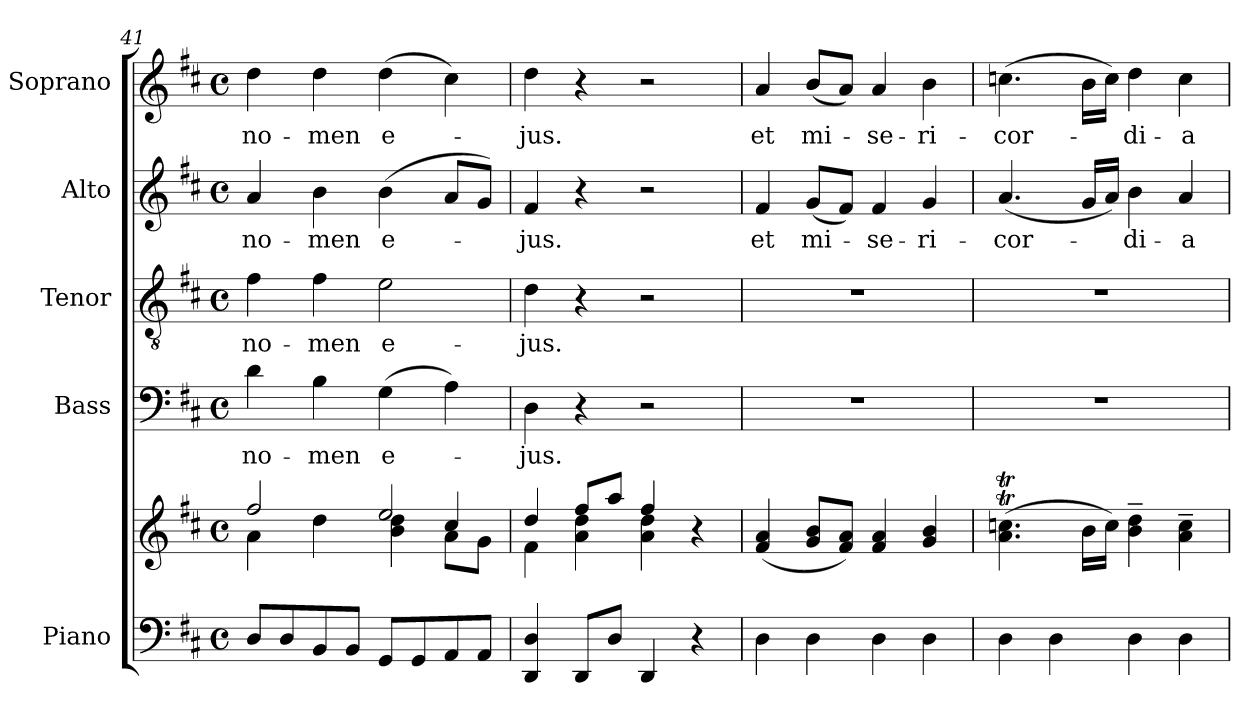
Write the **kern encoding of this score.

**kern	**kern	**kern	**text	**kern	**text	**kern	**text	**kern	**text
*part5	*part5	*part4	*part4	*part3	*part3	*part2	*part2	*part1	*part1
*staff6	*staff5	*staff4	*staff4	*staff3	*staff3	*staff2	*staff2	*staff1	*staff1
*I"Piano	*	*I"Bass	*	*I"Tenor	*	*I"Alto	*	*I"Soprano	*
*I'Pno.	*	*I'B.	*	*I'T.	*	*I'A.	*	*I'S.	*
*clefF4	*clefG2	*clefF4	*	*clefGv2	*	*clefG2	*	*clefG2	*
*	*	*	*	*ITrd7c12	*	*	*	*	*
*k[f#c#]	*k[f#c#]	*k[f#c#]	*	*k[f#c#]	*	*k[f#c#]	*	*k[f#c#]	*
*D:	*D:	*D:	*	*D:	*	*D:	*	*D:	*
*M4/4	*M4/4	*M4/4	*	*M4/4	*	*M4/4	*	*M4/4	*
*met(c)	*met(c)	*met(c)	*	*met(c)	*	*met(c)	*	*met(c)	*
=41	=41	=41	=41	=41	=41	=41	=41	=41	=41
*	*^	*	*	*	*	*	*	*	*
*	*	*^	*	*	*	*	*	*	*	*
!	!	!	!	!	!LO:LY:b:color=#000000	!	!	!	!	!	!
!	!	!	!	!	!	!	!LO:LY:b:color=#000000	!	!	!	!
!	!	!	!	!	!	!	!	!	!LO:LY:b:color=#000000	!	!
!	!	!	!	!	!	!	!	!	!	!	!LO:LY:b:color=#000000
8Di/L	2ff#i/	4ai\	2ryy	4di\	no-	4F#i\	no-	4ai/	no-	4ddi\	no-
8Di/	.	.	.	.	.	.	.	.	.	.	.
!	!	!	!	!	!LO:LY:b:color=#000000	!	!	!	!	!	!
!	!	!	!	!	!	!	!LO:LY:b:color=#000000	!	!	!	!
!	!	!	!	!	!	!	!	!	!LO:LY:b:color=#000000	!	!
!	!	!	!	!	!	!	!	!	!	!	!LO:LY:b:color=#000000
8BBi/	.	4ddi\	.	4Bi\	-men	4F#i\	-men	4bi\	-men	4ddi\	-men
8BBi/J	.	.	.	.	.	.	.	.	.	.	.
!	!	!	!	!	!LO:LY:b:color=#000000	!	!	!	!	!	!
!	!	!	!	!	!	!	!LO:LY:b:color=#000000	!	!	!	!
!	!	!	!	!	!	!	!	!	!LO:LY:b:color=#000000	!	!
!	!	!	!	!	!	!	!	!	!	!	!LO:LY:b:color=#000000
8GGi/L	2eei/	4bi\ 4ddi	4ryy	(4Gi\	e-	2Ei\	e-	(4bi\	e-	(4ddi\	e-
8GGi/	.	.	.	.	.	.	.	.	.	.	.
8AAi/	.	4cc#i/	8ai\L	4Ai\)	.	.	.	8ai/L	.	4cc#i\)	.
8AAi/J	.	.	8gi\J	.	.	.	.	8gi/J)	.	.	.
*	*	*v	*v	*	*	*	*	*	*	*	*
=42	=42	=42	=42	=42	=42	=42	=42	=42	=42	=42
*	*	*^	*	*	*	*	*	*	*	*
!	!	!	!	!	!LO:LY:b:color=#000000	!	!	!	!	!	!
*	*	*v	*v	*	*	*	*	*	*	*	*
*	*	*^	*	*	*	*	*	*	*	*
!	!	!	!	!	!	!	!LO:LY:b:color=#000000	!	!	!	!
*	*	*v	*v	*	*	*	*	*	*	*	*
*	*	*^	*	*	*	*	*	*	*	*
!	!	!	!	!	!	!	!	!	!LO:LY:b:color=#000000	!	!
*	*	*v	*v	*	*	*	*	*	*	*	*
*	*	*^	*	*	*	*	*	*	*	*
!	!	!	!	!	!	!	!	!	!	!	!LO:LY:b:color=#000000
*	*	*v	*v	*	*	*	*	*	*	*	*
4DDi/ 4Di	4ddi/	4f#i\	4Di\	-jus.	4Di\	-jus.	4f#i/	-jus.	4ddi\	-jus.
8DDi/L	8ff#i/L	4ai\ 4ddi	4r	.	4r	.	4r	.	4r	.
8Di/J	8aai/J	.	.	.	.	.	.	.	.	.
4DDi/	4ff#i/	4ai\ 4ddi	2r	.	2r	.	2r	.	2r	.
4r	4r	4ryy	.	.	.	.	.	.	.	.
*	*v	*v	*	*	*	*	*	*	*	*
=43	=43	=43	=43	=43	=43	=43	=43	=43	=43
*	*^	*	*	*	*	*	*	*	*
!	!	!	!	!	!	!	!	!LO:LY:b:color=#000000	!	!
*	*v	*v	*	*	*	*	*	*	*	*
*	*^	*	*	*	*	*	*	*	*
!	!	!	!	!	!	!	!	!	!	!LO:LY:b:color=#000000
*	*v	*v	*	*	*	*	*	*	*	*
4Di\	(4f#i/ 4ai	1r	.	1r	.	4f#i/	et	4ai/	et
!	!	!	!	!	!	!	!LO:LY:b:color=#000000	!	!
!	!	!	!	!	!	!	!	!	!LO:LY:b:color=#000000
4Di\	8gi/ 8biL	.	.	.	.	(8gi/L	mi-	(8bi/L	mi-
.	8f#i/ 8aiJ)	.	.	.	.	8f#i/J)	.	8ai/J)	.
!	!	!	!	!	!	!	!LO:LY:b:color=#000000	!	!
!	!	!	!	!	!	!	!	!	!LO:LY:b:color=#000000
4Di\	4f#i/ 4ai	.	.	.	.	4f#i/	-se-	4ai/	-se-
!	!	!	!	!	!	!	!LO:LY:b:color=#000000	!	!
!	!	!	!	!	!	!	!	!	!LO:LY:b:color=#000000
4Di\	4gi/ 4bi	.	.	.	.	4gi/	-ri-	4bi\	-ri-
!!LO:PB:g=z
=44	=44	=44	=44	=44	=44	=44	=44	=44	=44
!	!	!	!	!	!	!	!LO:LY:b:color=#000000	!	!
!	!	!	!	!	!	!	!	!	!LO:LY:b:color=#000000
4Di\	(4.ai\T 4.ccniT	1r	.	1r	.	(4.ai/	-cor-	(4.ccni\	-cor-
4Di\	.	.	.	.	.	.	.	.	.
.	16bi\LL	.	.	.	.	16gi/LL	.	16bi\LL	.
.	16cci\JJ)	.	.	.	.	16ai/JJ)	.	16cci\JJ)	.
!	!	!	!	!	!	!	!LO:LY:b:color=#000000	!	!
!	!	!	!	!	!	!	!	!	!LO:LY:b:color=#000000
4Di\	4bi\~ 4ddi~	.	.	.	.	4bi\	-di-	4ddi\	-di-
!	!	!	!	!	!	!	!LO:LY:b:color=#000000	!	!
!	!	!	!	!	!	!	!	!	!LO:LY:b:color=#000000
4Di\	4ai\~ 4cci~	.	.	.	.	4ai/	-a	4cci\	-a
=	=	=	=	=	=	=	=	=	=
*-	*-	*-	*-	*-	*-	*-	*-	*-	*-
